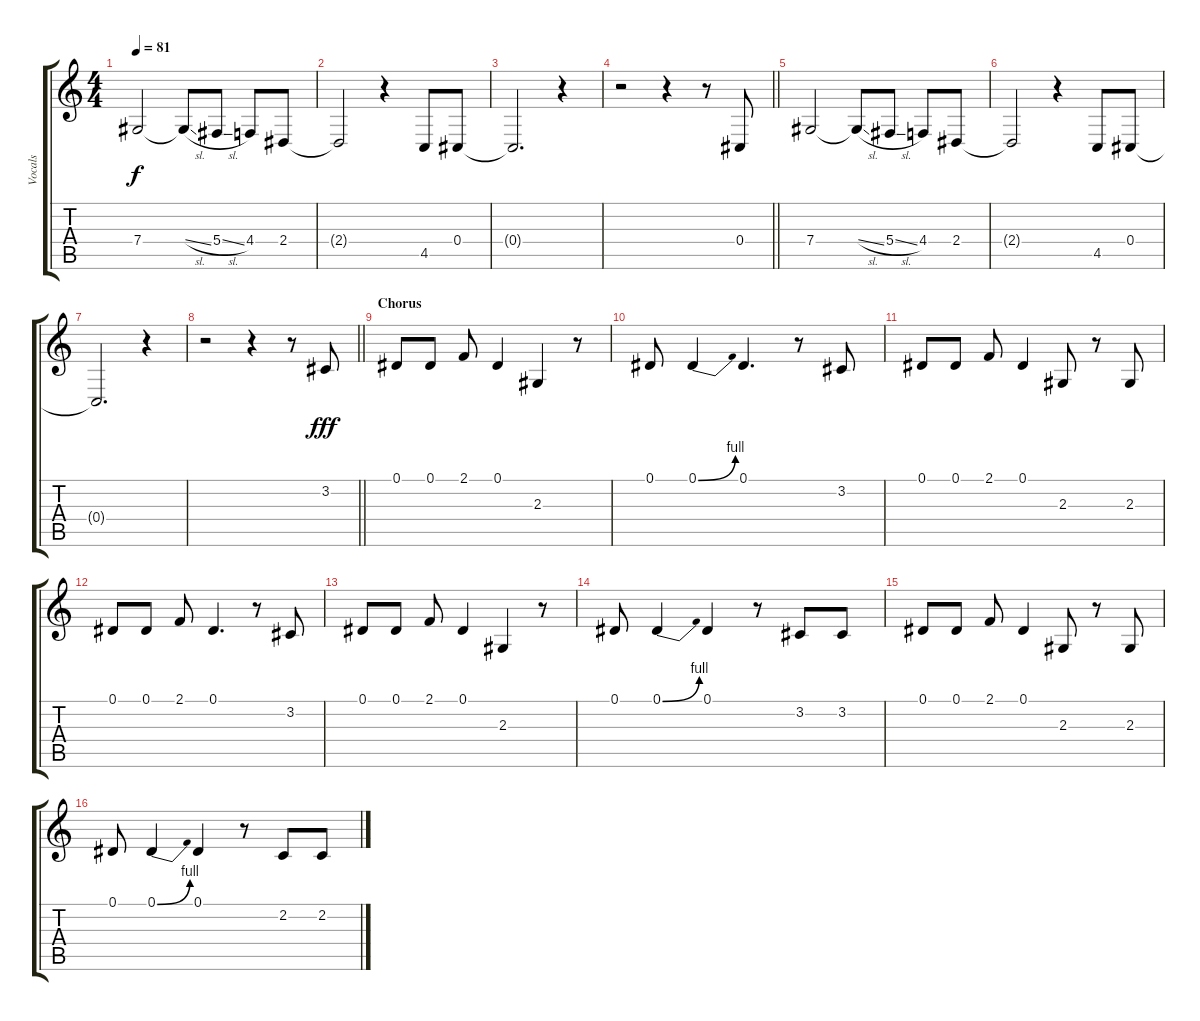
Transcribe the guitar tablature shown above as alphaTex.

\track ("Vocals" "Vocals") {instrument lead2sawtooth}
\staff {score tabs}
\tuning (Eb4 Bb3 Gb3 Db3 Ab2 Eb2) {hide}
\ts (4 4)
\tempo 81
\clef g2
\ks c
7.4.2{dy f} 7.4{sl t}.8 5.4{sl}.8 4.4.8 2.4.8 |
2.4{t}.2 r.4 4.5.8 0.4.8 |
0.4{t}.2{d} r.4 |
\barLineRight lightlight
r.2 r.4 r.8 0.4.8 |
7.4.2 7.4{sl t}.8 5.4{sl}.8 4.4.8 2.4.8 |
2.4{t}.2 r.4 4.5.8 0.4.8 |
0.4{t}.2{d} r.4 |
\barLineRight lightlight
r.2 r.4 r.8 3.2.8{dy fff} |
\section ("" "Chorus")
0.1.8 0.1.8 2.1.8 0.1.4 2.3.4 r.8 |
0.1.8 0.1{be (bend 0 0 60 4)}.4 0.1.4{d} r.8 3.2.8 |
0.1.8 0.1.8 2.1.8 0.1.4 2.3.8 r.8 2.3.8 |
0.1.8 0.1.8 2.1.8 0.1.4{d} r.8 3.2.8 |
0.1.8 0.1.8 2.1.8 0.1.4 2.3.4 r.8 |
0.1.8 0.1{be (bend 0 0 60 4)}.4 0.1.4 r.8 3.2.8 3.2.8 |
0.1.8 0.1.8 2.1.8 0.1.4 2.3.8 r.8 2.3.8 |
0.1.8 0.1{be (bend 0 0 60 4)}.4 0.1.4 r.8 2.2.8 2.2.8
